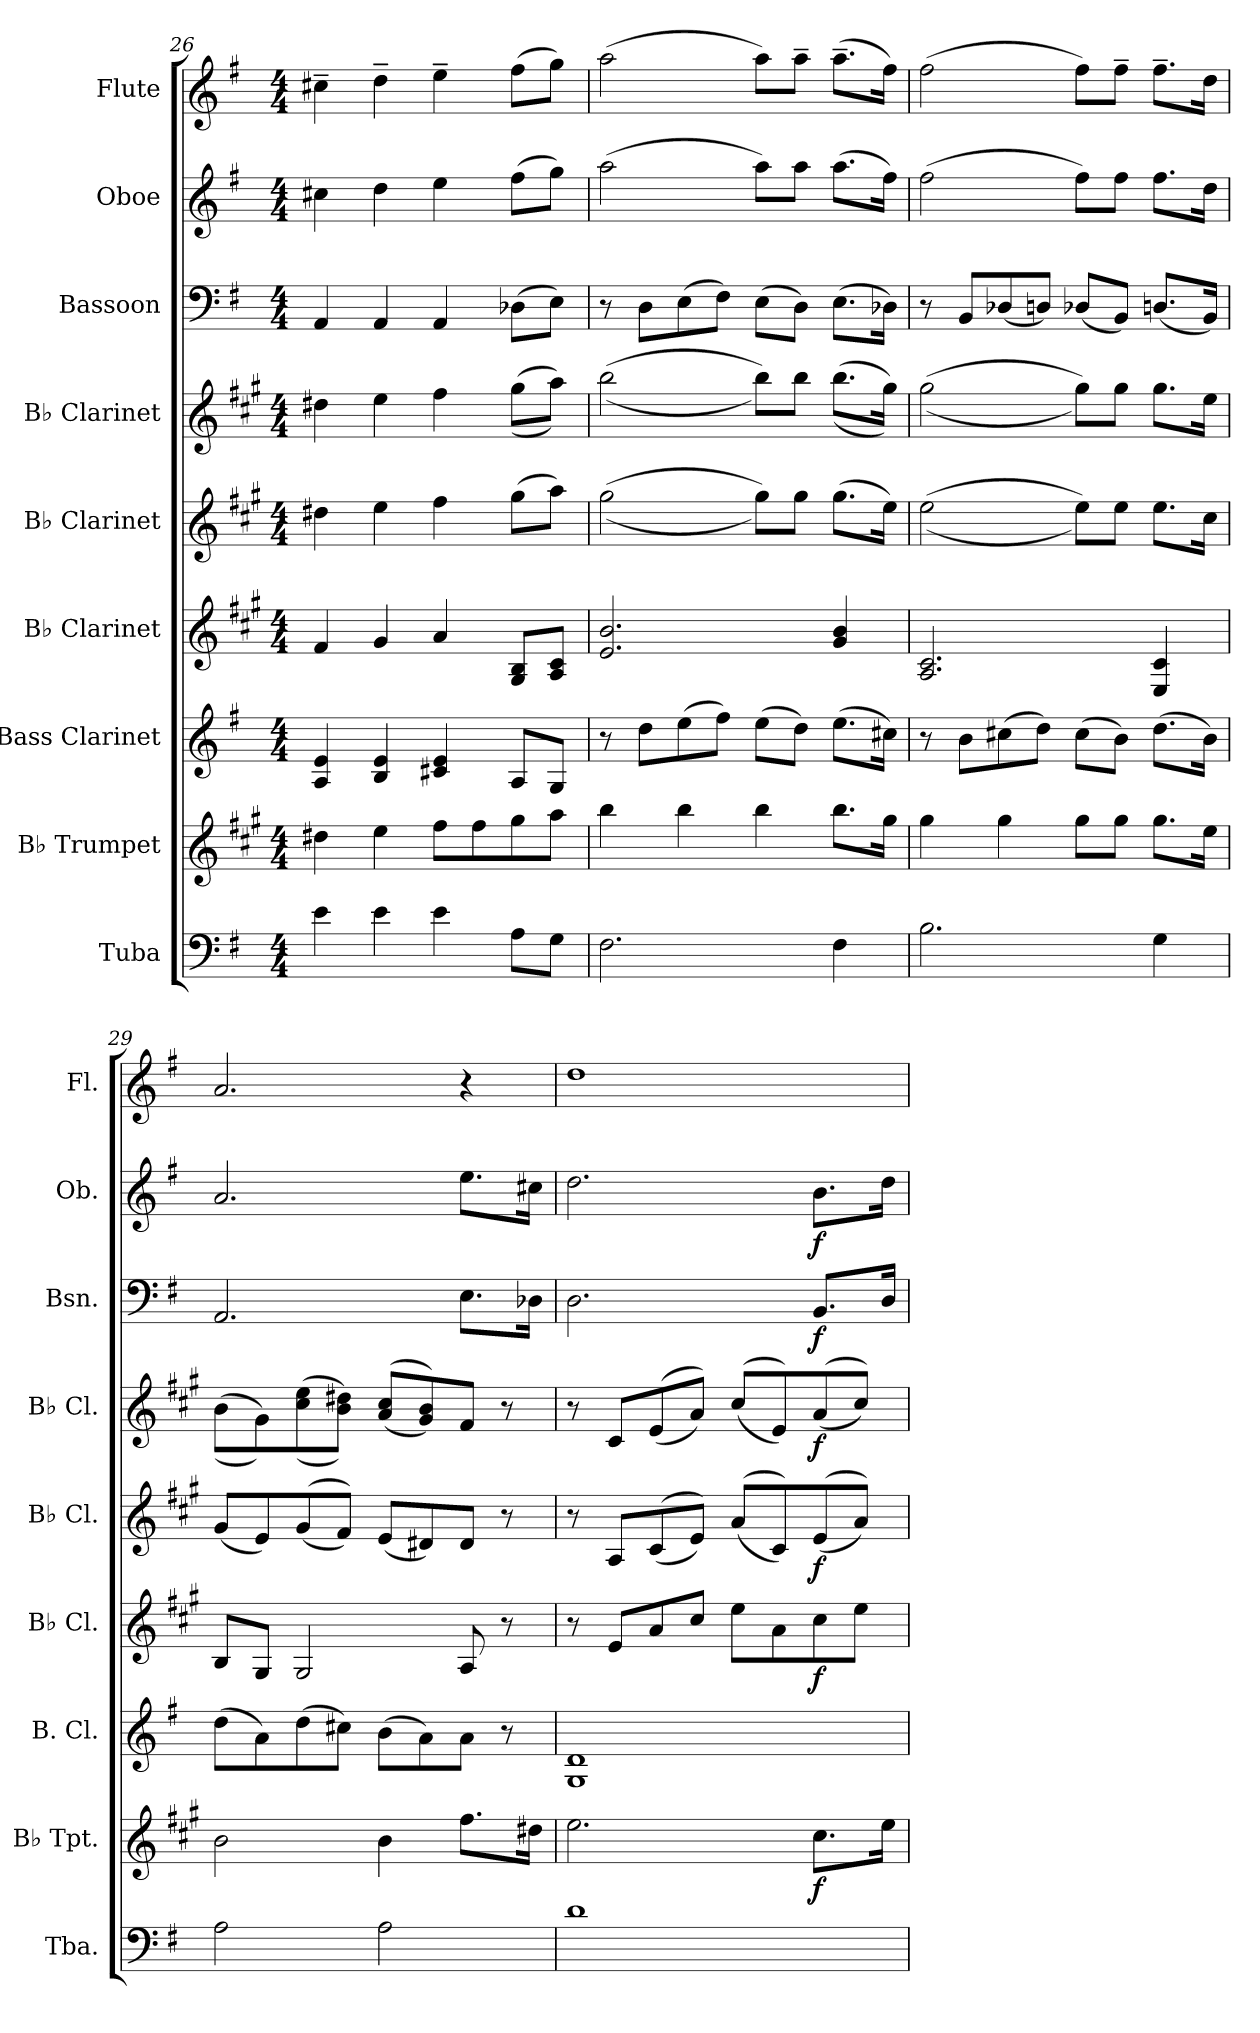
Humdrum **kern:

**kern	**kern	**dynam	**kern	**kern	**dynam	**kern	**dynam	**kern	**dynam	**kern	**dynam	**kern	**dynam	**kern
*part9	*part8	*part8	*part7	*part6	*part6	*part5	*part5	*part4	*part4	*part3	*part3	*part2	*part2	*part1
*staff9	*staff8	*staff8	*staff7	*staff6	*staff6	*staff5	*staff5	*staff4	*staff4	*staff3	*staff3	*staff2	*staff2	*staff1
*I"Tuba	*I"B♭ Trumpet	*	*I"Bass Clarinet	*I"B♭ Clarinet	*	*I"B♭ Clarinet	*	*I"B♭ Clarinet	*	*I"Bassoon	*	*I"Oboe	*	*I"Flute
*I'Tba.	*I'B♭ Tpt.	*	*I'B. Cl.	*I'B♭ Cl.	*	*I'B♭ Cl.	*	*I'B♭ Cl.	*	*I'Bsn.	*	*I'Ob.	*	*I'Fl.
*clefF4	*clefG2	*	*clefG2	*clefG2	*	*clefG2	*	*clefG2	*	*clefF4	*	*clefG2	*	*clefG2
*	*ITrd1c2	*	*ITrd8c14	*ITrd1c2	*	*ITrd1c2	*	*ITrd1c2	*	*	*	*	*	*
*k[f#]	*k[f#]	*	*k[f#]	*k[f#]	*	*k[f#]	*	*k[f#]	*	*k[f#]	*	*k[f#]	*	*k[f#]
*M4/4	*M4/4	*	*M4/4	*M4/4	*	*M4/4	*	*M4/4	*	*M4/4	*	*M4/4	*	*M4/4
=26	=26	=26	=26	=26	=26	=26	=26	=26	=26	=26	=26	=26	=26	=26
4e\	4cc#X\	.	4AA/ 4E/	4e/	.	4cc#X\	.	4cc#X\	.	4AA/	.	4cc#X\	.	4cc#X~\
4e\	4dd\	.	4BB/ 4E/	4f#/	.	4dd\	.	4dd\	.	4AA/	.	4dd\	.	4dd~\
4e\	8ee\L	.	4C#X/ 4E/	4g/	.	4ee\	.	4ee\	.	4AA/	.	4ee\	.	4ee~\
.	8ee\	.	.	.	.	.	.	.	.	.	.	.	.	.
8A\L	8ff#\	.	8AA/L	8F#/ 8A/L	.	(>8ff#\L	.	(>(>8ff#\L	.	(>8D-X\L	.	(>8ff#\L	.	(>8ff#\L
8G\J	8gg\J	.	8GG/J	8G/ 8B/J	.	8gg\J)	.	8gg\J))	.	8E\J)	.	8gg\J)	.	8gg\J)
=27	=27	=27	=27	=27	=27	=27	=27	=27	=27	=27	=27	=27	=27	=27
2.F#\	4aa\	.	8r	2.d/ 2.a/	.	(>(>2ff#\	.	(>(>2aa\	.	8r	.	(>2aa\	.	(>2aa\
.	.	.	8d\L	.	.	.	.	.	.	8D\L	.	.	.	.
.	4aa\	.	(>8e\	.	.	.	.	.	.	(>8E\	.	.	.	.
.	.	.	8f#\J)	.	.	.	.	.	.	8F#\J)	.	.	.	.
.	4aa\	.	(>8e\L	.	.	8ff#\L))	.	8aa\L))	.	(>8E\L	.	8aa\L)	.	8aa\L)
.	.	.	8d\J)	.	.	8ff#\J	.	8aa\J	.	8D\J)	.	8aa\J	.	8aa~\J
4F#\	8.aa\L	.	(>8.e\L	4f#/ 4a/	.	(>8.ff#\L	.	(>(>8.aa\L	.	(>8.E\L	.	(>8.aa\L	.	(>8.aa~\L
.	16ff#\Jk	.	16c#X\Jk)	.	.	16dd\Jk)	.	16ff#\Jk))	.	16D-X\Jk)	.	16ff#\Jk)	.	16ff#\Jk)
!!LO:LB:g=z
=28	=28	=28	=28	=28	=28	=28	=28	=28	=28	=28	=28	=28	=28	=28
2.B\	4ff#\	.	8r	2.G/ 2.B/	.	(>(>2dd\	.	(>(>2ff#\	.	8r	.	(>2ff#\	.	(>2ff#\
.	.	.	8B\L	.	.	.	.	.	.	8BB/L	.	.	.	.
.	4ff#\	.	(>8c#X\	.	.	.	.	.	.	(<8D-X/	.	.	.	.
.	.	.	8d\J)	.	.	.	.	.	.	8Dn/J)	.	.	.	.
.	8ff#\L	.	(>8c#\L	.	.	8dd\L))	.	8ff#\L))	.	(<8D-X/L	.	8ff#\L)	.	8ff#\L)
.	8ff#\J	.	8B\J)	.	.	8dd\J	.	8ff#\J	.	8BB/J)	.	8ff#\J	.	8ff#~\J
4G\	8.ff#\L	.	(>8.d\L	4D/ 4B/	.	8.dd\L	.	8.ff#\L	.	(<8.Dn/L	.	8.ff#\L	.	8.ff#~\L
.	16dd\Jk	.	16B\Jk)	.	.	16b\Jk	.	16dd\Jk	.	16BB/Jk)	.	16dd\Jk	.	16dd\Jk
=29	=29	=29	=29	=29	=29	=29	=29	=29	=29	=29	=29	=29	=29	=29
2A\	2a\	.	(>8d\L	8A/L	.	(<8f#/L	.	(>(>8a\L	.	2.AA/	.	2.a/	.	2.a/
.	.	.	8A\)	8F#/J	.	8d/)	.	8f#\))	.	.	.	.	.	.
.	.	.	(>8d\	2F#/	.	(<(<8f#/	.	(>(>8b\ 8dd\	.	.	.	.	.	.
.	.	.	8c#X\J)	.	.	8e/J))	.	8a\ 8cc#X\J))	.	.	.	.	.	.
2A\	4a\	.	(>8B\L	.	.	(<8d/L	.	(<(<8g/ 8b/L	.	.	.	.	.	.
.	.	.	8A\)	.	.	8c#X/)	.	8f#/ 8a/))	.	.	.	.	.	.
.	8.ee\L	.	8A\J	8G/	.	8c#/J	.	8e/J	.	8.E\L	.	8.ee\L	.	4r
.	.	.	8r	8r	.	8r	.	8r	.	.	.	.	.	.
.	16cc#X\Jk	.	.	.	.	.	.	.	.	16D-X\Jk	.	16cc#X\Jk	.	.
=30	=30	=30	=30	=30	=30	=30	=30	=30	=30	=30	=30	=30	=30	=30
1d	2.dd\	.	1GG 1D	8r	.	8r	.	8r	.	2.D\	.	2.dd\	.	1dd
.	.	.	.	8d/L	.	8G/L	.	8B/L	.	.	.	.	.	.
.	.	.	.	8g/	.	(<(<8B/	.	(<(<8d/	.	.	.	.	.	.
.	.	.	.	8b/J	.	8d/J))	.	8g/J))	.	.	.	.	.	.
.	.	.	.	8dd\L	.	(<(<8g/L	.	(<(<8b/L	.	.	.	.	.	.
.	.	.	.	8g\	.	8B/))	.	8d/))	.	.	.	.	.	.
!	!	!LO:DY:b	!	!	!LO:DY:b	!	!LO:DY:b	!	!LO:DY:b	!	!LO:DY:b	!	!LO:DY:b	!
.	8.b\L	f	.	8b\	f	(<(<8d/	f	(<(<8g/	f	8.BB/L	f	8.b\L	f	.
.	.	.	.	8dd\J	.	8g/J))	.	8b/J))	.	.	.	.	.	.
.	16dd\Jk	.	.	.	.	.	.	.	.	16D/Jk	.	16dd\Jk	.	.
=	=	=	=	=	=	=	=	=	=	=	=	=	=	=
*-	*-	*-	*-	*-	*-	*-	*-	*-	*-	*-	*-	*-	*-	*-
